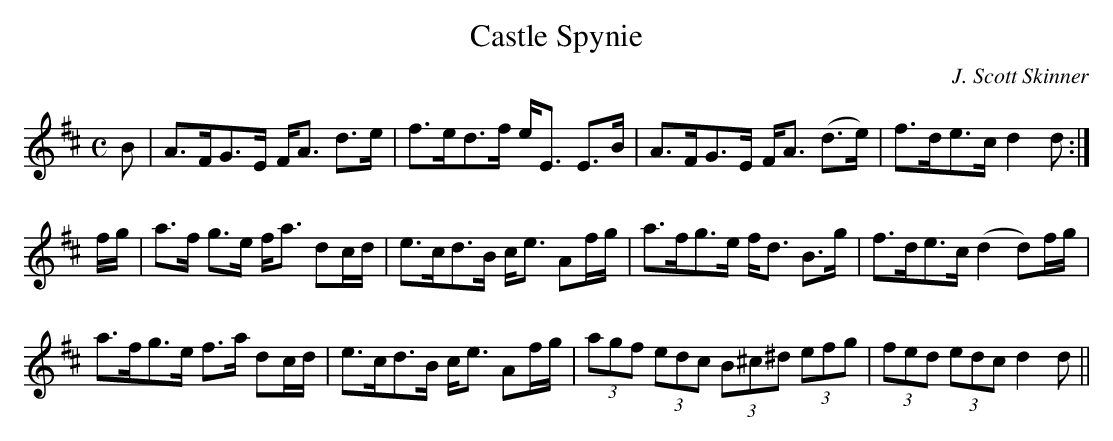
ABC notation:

X:1
T:Castle Spynie
C:J. Scott Skinner
M:C
L:1/8
K:D
B|A>FG>E F<A d>e|f>ed>f e<E E>B|A>FG>E F<A (d>e)|f>de>c d2d:|
f/g/|a>f g>e f<a dc/d/|e>cd>B c<e Af/g/|a>fg>e f<d B>g|f>de>c (d2 d)f/g/|
a>fg>e f>a dc/d/|e>cd>B c<e Af/g/|(3agf (3edc (3B^c^d (3efg|(3fed (3edc d2d||
